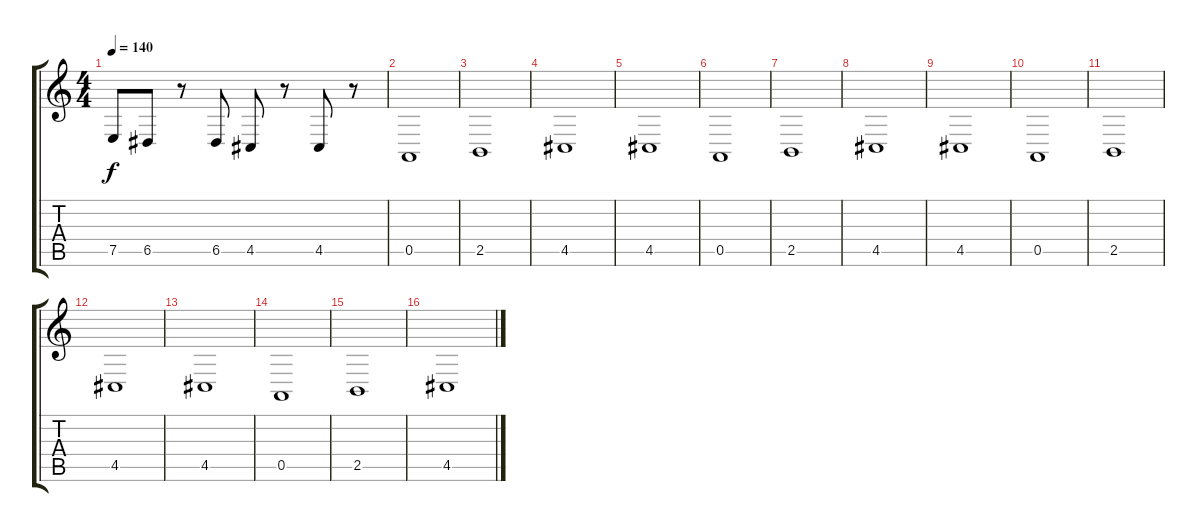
\track "" {instrument stringensemble1}
\staff {score tabs}
\tuning (E4 B3 G3 D3 A2 E2) {hide}
\ts (4 4)
\tempo 140
\clef g2
\ks c
7.5.8{dy f} 6.5.8 r.8 6.5.8 4.5.8 r.8 4.5.8 r.8 |
0.5.1 |
2.5.1 |
4.5.1 |
4.5.1 |
0.5.1 |
2.5.1 |
4.5.1 |
4.5.1 |
0.5.1 |
2.5.1 |
4.5.1 |
4.5.1 |
0.5.1 |
2.5.1 |
4.5.1
